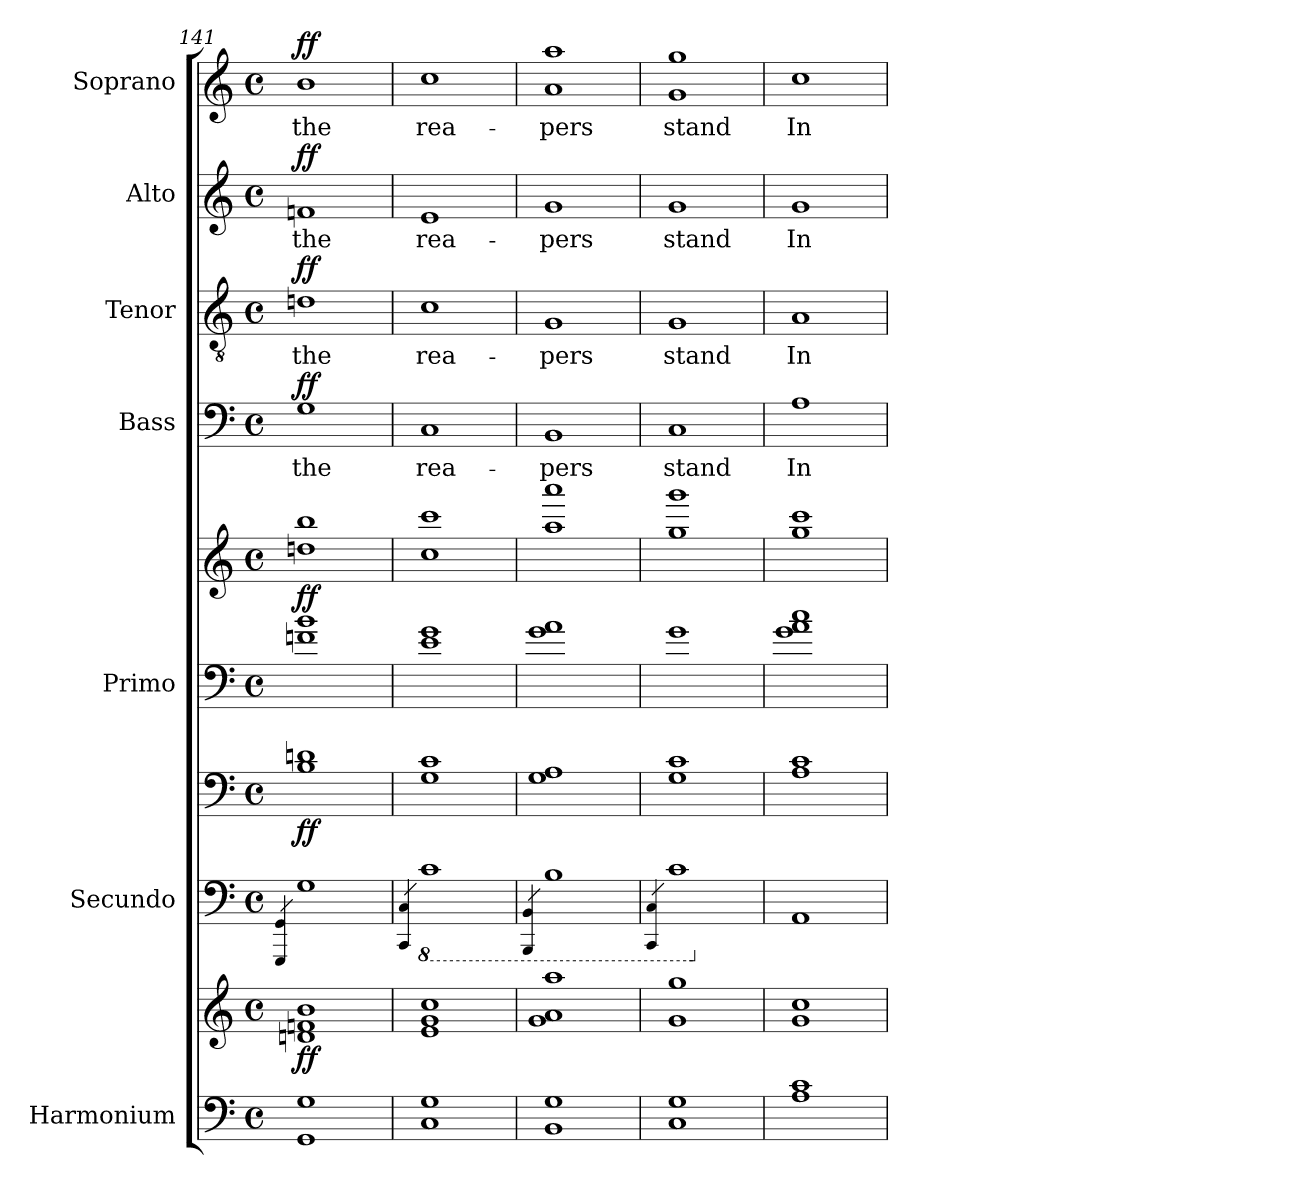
**kern	**kern	**dynam	**kern	**kern	**dynam	**kern	**kern	**dynam	**kern	**text	**dynam	**kern	**text	**dynam	**kern	**text	**dynam	**kern	**text	**dynam
*part7	*part7	*part7	*part6	*part6	*part6	*part5	*part5	*part5	*part4	*part4	*part4	*part3	*part3	*part3	*part2	*part2	*part2	*part1	*part1	*part1
*staff10	*staff9	*staff9/10	*staff8	*staff7	*staff7/8	*staff6	*staff5	*staff5/6	*staff4	*staff4	*staff4	*staff3	*staff3	*staff3	*staff2	*staff2	*staff2	*staff1	*staff1	*staff1
*I"Harmonium	*	*	*I"Secundo	*	*	*I"Primo	*	*	*I"Bass	*	*	*I"Tenor	*	*	*I"Alto	*	*	*I"Soprano	*	*
*I'Harm.	*	*	*	*	*	*	*	*	*I'B.	*	*	*I'T.	*	*	*I'A.	*	*	*I'S.	*	*
*clefF4	*clefG2	*	*clefF4	*clefF4	*	*clefF4	*clefG2	*	*clefF4	*	*	*clefGv2	*	*	*clefG2	*	*	*clefG2	*	*
*k[]	*k[]	*	*k[]	*k[]	*	*k[]	*k[]	*	*k[]	*	*	*k[]	*	*	*k[]	*	*	*k[]	*	*
*C:	*C:	*	*C:	*C:	*	*C:	*C:	*	*C:	*	*	*C:	*	*	*C:	*	*	*C:	*	*
*M4/4	*M4/4	*	*M4/4	*M4/4	*	*M4/4	*M4/4	*	*M4/4	*	*	*M4/4	*	*	*M4/4	*	*	*M4/4	*	*
*met(c)	*met(c)	*	*met(c)	*met(c)	*	*met(c)	*met(c)	*	*met(c)	*	*	*met(c)	*	*	*met(c)	*	*	*met(c)	*	*
=141	=141	=141	=141	=141	=141	=141	=141	=141	=141	=141	=141	=141	=141	=141	=141	=141	=141	=141	=141	=141
.	.	.	4qGGG/ 4qGG/	.	.	.	.	.	.	.	.	.	.	.	.	.	.	.	.	.
!	!	!LO:DY:b	!	!	!LO:DY:b	!	!	!LO:DY:b	!	!LO:LY:b	!LO:DY:a	!	!LO:LY:b	!LO:DY:a	!	!LO:LY:b	!LO:DY:a	!	!LO:LY:b	!LO:DY:a
1GG 1G	1dn 1fn 1b	ff	1G	1B 1dn	ff	1fn 1b	1ddn 1bb	ff	1G	the	ff	1dn	the	ff	1fn	the	ff	1b	the	ff
=142	=142	=142	=142	=142	=142	=142	=142	=142	=142	=142	=142	=142	=142	=142	=142	=142	=142	=142	=142	=142
.	.	.	4qCC/ 4qC/	.	.	.	.	.	.	.	.	.	.	.	.	.	.	.	.	.
*	*	*	*8ba	*	*	*	*	*	*	*	*	*	*	*	*	*	*	*	*	*
!	!	!	!	!	!	!	!	!	!	!LO:LY:b	!	!	!LO:LY:b	!	!	!LO:LY:b	!	!	!LO:LY:b	!
1C 1G	1e 1g 1cc	.	1C	1G 1c	.	1e 1g	1cc 1ccc	.	1C	rea-	.	1c	rea-	.	1e	rea-	.	1cc	rea-	.
!!LO:LB:g=z
=143	=143	=143	=143	=143	=143	=143	=143	=143	=143	=143	=143	=143	=143	=143	=143	=143	=143	=143	=143	=143
.	.	.	4qBBBB/ 4qBBB/	.	.	.	.	.	.	.	.	.	.	.	.	.	.	.	.	.
!	!	!	!	!	!	!	!	!	!	!LO:LY:b	!	!	!LO:LY:b	!	!	!LO:LY:b	!	!	!LO:LY:b	!
1BB 1G	1g 1a 1aa	.	1BB	1G 1A	.	1g 1a	1aa 1aaa	.	1BB	-pers	.	1G	-pers	.	1g	-pers	.	1a 1aa	-pers	.
=144	=144	=144	=144	=144	=144	=144	=144	=144	=144	=144	=144	=144	=144	=144	=144	=144	=144	=144	=144	=144
.	.	.	4qCCC/ 4qCC/	.	.	.	.	.	.	.	.	.	.	.	.	.	.	.	.	.
!	!	!	!	!	!	!	!	!	!	!LO:LY:b	!	!	!LO:LY:b	!	!	!LO:LY:b	!	!	!LO:LY:b	!
1C 1G	1g 1gg	.	1C	1G 1c	.	1g	1gg 1ggg	.	1C	stand	.	1G	stand	.	1g	stand	.	1g 1gg	stand	.
=145	=145	=145	=145	=145	=145	=145	=145	=145	=145	=145	=145	=145	=145	=145	=145	=145	=145	=145	=145	=145
*	*	*	*X8ba	*	*	*	*	*	*	*	*	*	*	*	*	*	*	*	*	*
!	!	!	!	!	!	!	!	!	!	!LO:LY:b	!	!	!LO:LY:b	!	!	!LO:LY:b	!	!	!LO:LY:b	!
1A 1c	1g 1cc	.	1AA	1A 1c	.	1g 1a 1cc	1gg 1ccc	.	1A	In	.	1A	In	.	1g	In	.	1cc	In	.
=	=	=	=	=	=	=	=	=	=	=	=	=	=	=	=	=	=	=	=	=
*-	*-	*-	*-	*-	*-	*-	*-	*-	*-	*-	*-	*-	*-	*-	*-	*-	*-	*-	*-	*-
